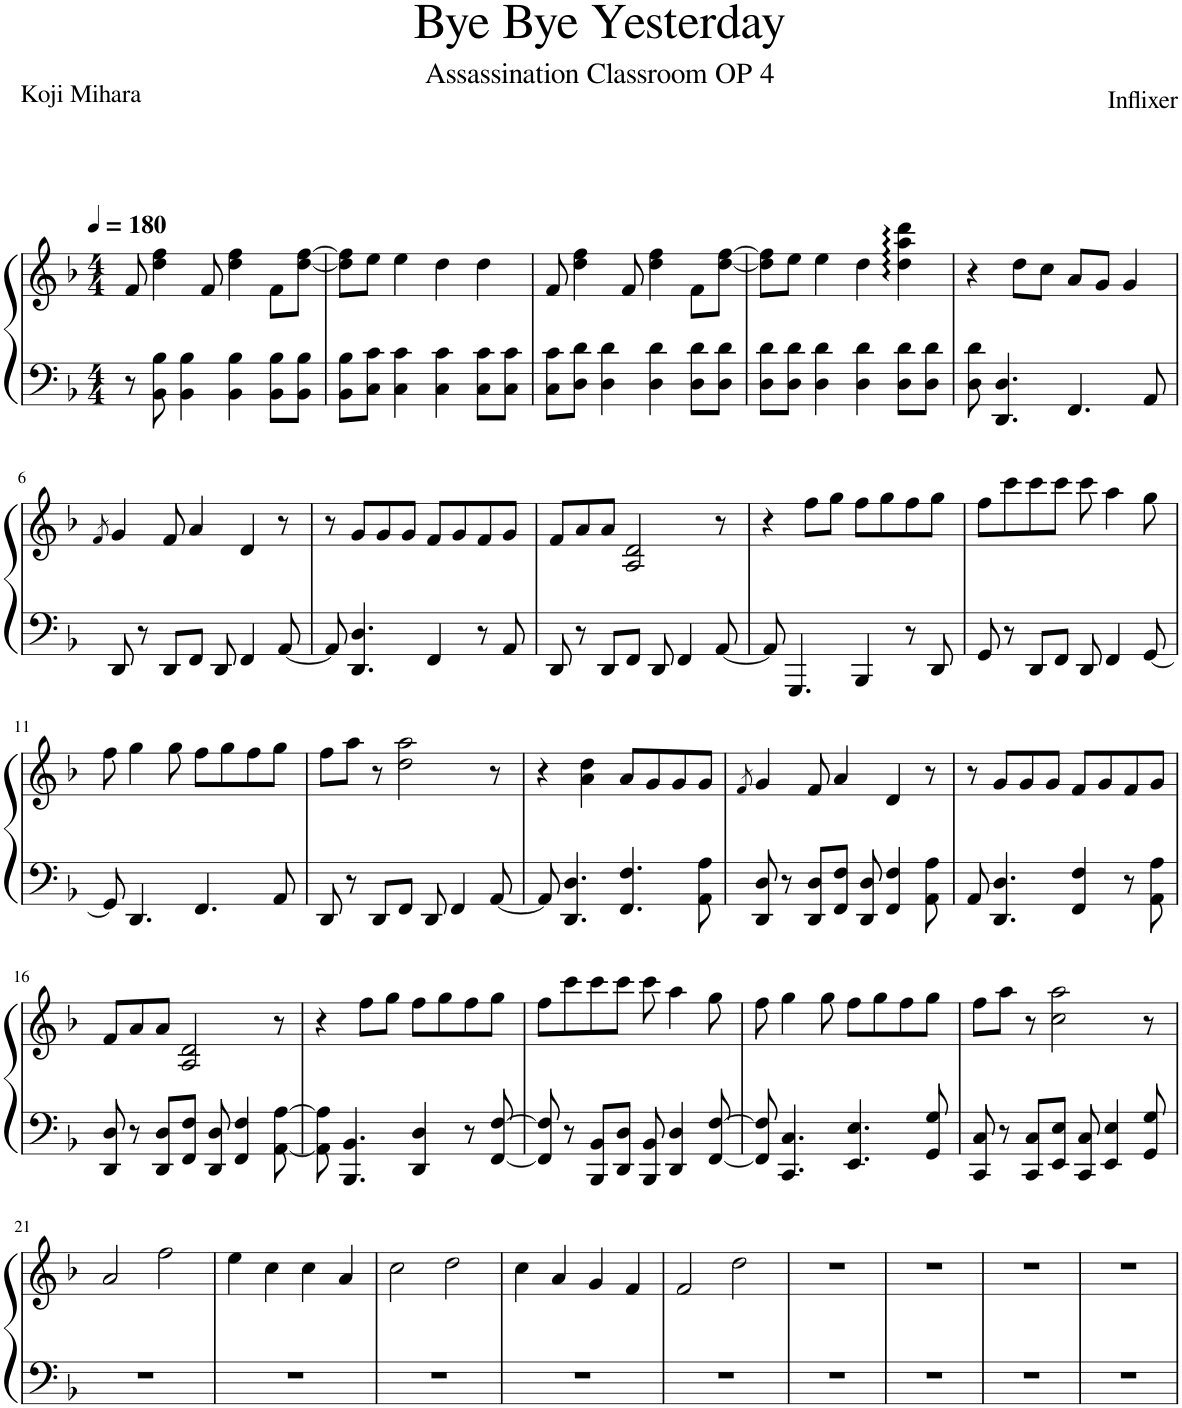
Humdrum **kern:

**kern	**kern
*part1	*part1
*staff2	*staff1
*I"Piano	*
*I'Pno.	*
*clefF4	*clefG2
*k[b-]	*k[b-]
*M4/4	*M4/4
*MM180	*MM180
=1	=1
8r	8f/
8BB-\ 8B-\	4dd\ 4ff\
4BB-\ 4B-\	.
.	8f/
4BB-\ 4B-\	4dd\ 4ff\
8BB-\ 8B-\L	8f\L
8BB-\ 8B-\J	[8dd\ [8ff\J
=2	=2
8BB-\ 8B-\L	8dd\] 8ff\]L
8C\ 8c\J	8ee\J
4C\ 4c\	4ee\
4C\ 4c\	4dd\
8C\ 8c\L	4dd\
8C\ 8c\J	.
=3	=3
8C\ 8c\L	8f/
8D\ 8d\J	4dd\ 4ff\
4D\ 4d\	.
.	8f/
4D\ 4d\	4dd\ 4ff\
8D\ 8d\L	8f\L
8D\ 8d\J	[8dd\ [8ff\J
=4	=4
8D\ 8d\L	8dd\] 8ff\]L
8D\ 8d\J	8ee\J
4D\ 4d\	4ee\
4D\ 4d\	4dd\
8D\ 8d\L	4dd\: 4aa\: 4ddd\:
8D\ 8d\J	.
=5	=5
8D\ 8d\	4r
4.DD/ 4.D/	.
.	8dd\L
.	8cc\J
4.FF/	8a/L
.	8g/J
.	4g/
8AA/	.
!!LO:LB:g=z
=6	=6
.	8qf/
8DD/	4g/
8r	.
8DD/L	8f/
8FF/J	4a/
8DD/	.
4FF/	4d/
[8AA/	8r
=7	=7
8AA/]	8r
4.DD/ 4.D/	8g/L
.	8g/
.	8g/J
4FF/	8f/L
.	8g/
8r	8f/
8AA/	8g/J
=8	=8
8DD/	8f/L
8r	8a/
8DD/L	8a/J
8FF/J	2A/ 2d/
8DD/	.
4FF/	.
[8AA/	8r
=9	=9
8AA/]	4r
4.GGG/	.
.	8ff\L
.	8gg\J
4BBB-/	8ff\L
.	8gg\
8r	8ff\
8DD/	8gg\J
=10	=10
8GG/	8ff\L
8r	8ccc\
8DD/L	8ccc\
8FF/J	8ccc\J
8DD/	8ccc\
4FF/	4aa\
[8GG/	8gg\
!!LO:LB:g=z
=11	=11
8GG/]	8ff\
4.DD/	4gg\
.	8gg\
4.FF/	8ff\L
.	8gg\
.	8ff\
8AA/	8gg\J
=12	=12
8DD/	8ff\L
8r	8aa\J
8DD/L	8r
8FF/J	2dd\ 2aa\
8DD/	.
4FF/	.
[8AA/	8r
=13	=13
8AA/]	4r
4.DD/ 4.D/	.
.	4a\ 4dd\
4.FF/ 4.F/	8a/L
.	8g/
.	8g/
8AA\ 8A\	8g/J
=14	=14
.	8qf/
8DD/ 8D/	4g/
8r	.
8DD/ 8D/L	8f/
8FF/ 8F/J	4a/
8DD/ 8D/	.
4FF/ 4F/	4d/
8AA\ 8A\	8r
=15	=15
8AA/	8r
4.DD/ 4.D/	8g/L
.	8g/
.	8g/J
4FF/ 4F/	8f/L
.	8g/
8r	8f/
8AA\ 8A\	8g/J
!!LO:LB:g=z
=16	=16
8DD/ 8D/	8f/L
8r	8a/
8DD/ 8D/L	8a/J
8FF/ 8F/J	2A/ 2d/
8DD/ 8D/	.
4FF/ 4F/	.
[8AA\ [8A\	8r
=17	=17
8AA\] 8A\]	4r
4.BBB-/ 4.BB-/	.
.	8ff\L
.	8gg\J
4DD/ 4D/	8ff\L
.	8gg\
8r	8ff\
[8FF/ [8F/	8gg\J
=18	=18
8FF/] 8F/]	8ff\L
8r	8ccc\
8BBB-/ 8BB-/L	8ccc\
8DD/ 8D/J	8ccc\J
8BBB-/ 8BB-/	8ccc\
4DD/ 4D/	4aa\
[8FF/ [8F/	8gg\
=19	=19
8FF/] 8F/]	8ff\
4.CC/ 4.C/	4gg\
.	8gg\
4.EE/ 4.E/	8ff\L
.	8gg\
.	8ff\
8GG/ 8G/	8gg\J
=20	=20
8CC/ 8C/	8ff\L
8r	8aa\J
8CC/ 8C/L	8r
8EE/ 8E/J	2cc\ 2aa\
8CC/ 8C/	.
4EE/ 4E/	.
8GG/ 8G/	8r
!!LO:LB:g=z
=21	=21
1r	2a/
.	2ff\
=22	=22
1r	4ee\
.	4cc\
.	4cc\
.	4a/
=23	=23
1r	2cc\
.	2dd\
=24	=24
1r	4cc\
.	4a/
.	4g/
.	4f/
=25	=25
1r	2f/
.	2dd\
=26	=26
1r	1r
=27	=27
1r	1r
=28	=28
1r	1r
=29	=29
1r	1r
=	=
*-	*-
